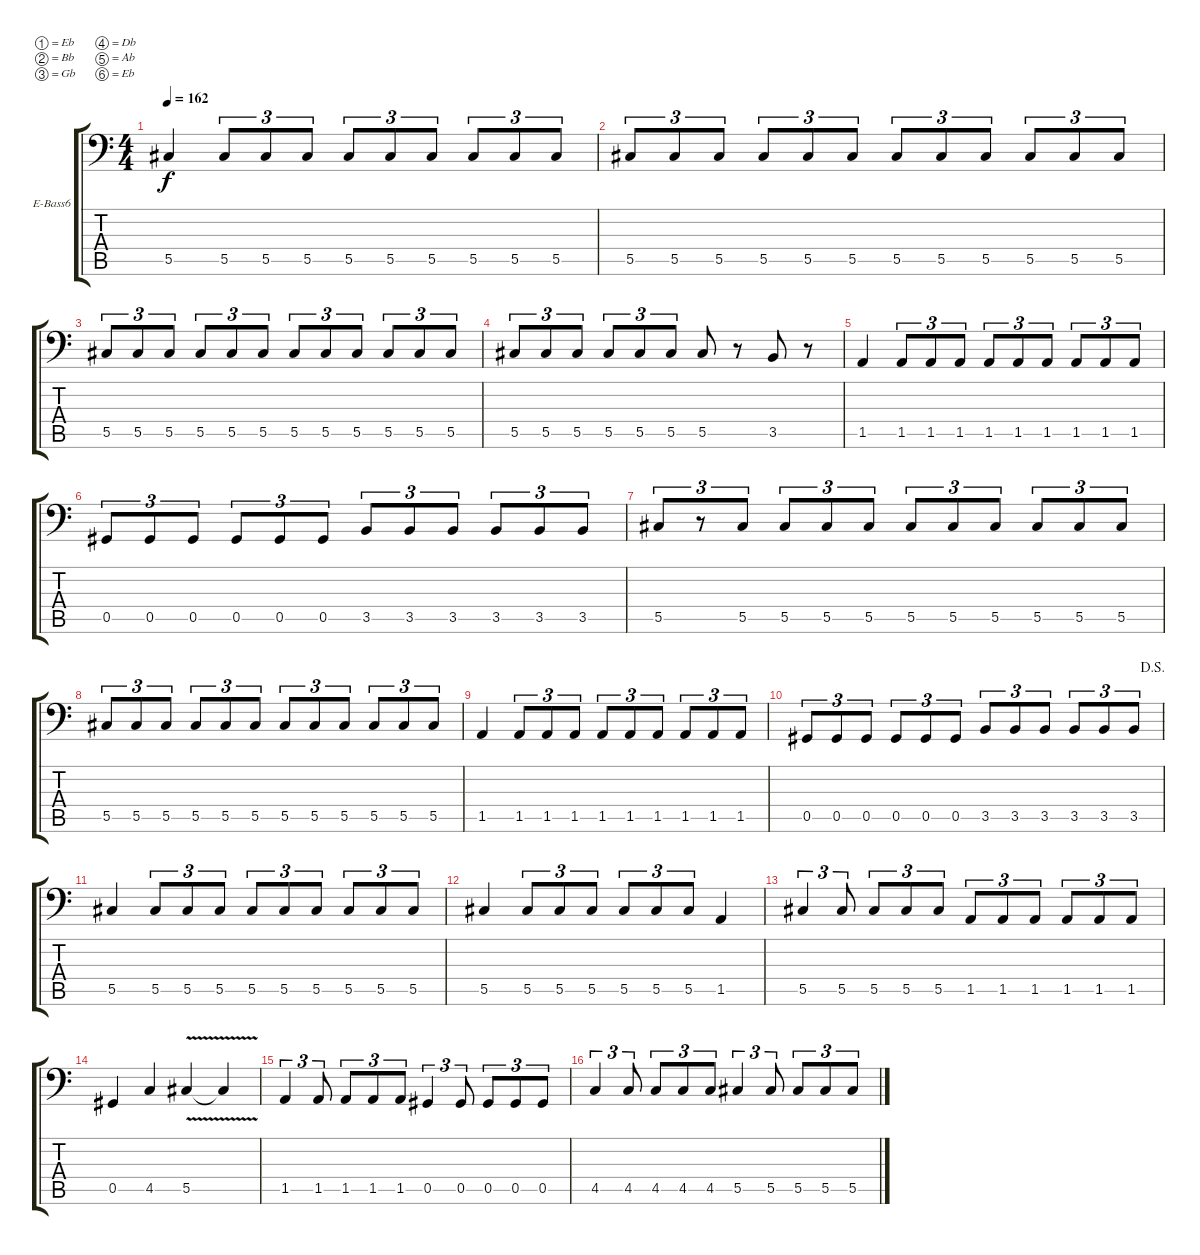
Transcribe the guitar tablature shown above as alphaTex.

\bracketExtendMode groupsimilarinstruments
\firstSystemTrackNameOrientation horizontal
\otherSystemsTrackNameOrientation horizontal
\track ("Bass" "E-Bass6") {instrument electricbasspick}
\staff {score tabs}
\tuning (Eb3 Bb2 Gb2 Db2 Ab1 Eb1)
\ts (4 4)
\tempo 162
\clef f4
\ks c
5.5.4{dy f} 5.5.8{tu (3 2)} 5.5.8{tu (3 2)} 5.5.8{tu (3 2)} 5.5.8{tu (3 2)} 5.5.8{tu (3 2)} 5.5.8{tu (3 2)} 5.5.8{tu (3 2)} 5.5.8{tu (3 2)} 5.5.8{tu (3 2)} |
5.5.8{tu (3 2)} 5.5.8{tu (3 2)} 5.5.8{tu (3 2)} 5.5.8{tu (3 2)} 5.5.8{tu (3 2)} 5.5.8{tu (3 2)} 5.5.8{tu (3 2)} 5.5.8{tu (3 2)} 5.5.8{tu (3 2)} 5.5.8{tu (3 2)} 5.5.8{tu (3 2)} 5.5.8{tu (3 2)} |
5.5.8{tu (3 2)} 5.5.8{tu (3 2)} 5.5.8{tu (3 2)} 5.5.8{tu (3 2)} 5.5.8{tu (3 2)} 5.5.8{tu (3 2)} 5.5.8{tu (3 2)} 5.5.8{tu (3 2)} 5.5.8{tu (3 2)} 5.5.8{tu (3 2)} 5.5.8{tu (3 2)} 5.5.8{tu (3 2)} |
5.5.8{tu (3 2)} 5.5.8{tu (3 2)} 5.5.8{tu (3 2)} 5.5.8{tu (3 2)} 5.5.8{tu (3 2)} 5.5.8{tu (3 2)} 5.5.8 r.8 3.5.8 r.8 |
1.5.4 1.5.8{tu (3 2)} 1.5.8{tu (3 2)} 1.5.8{tu (3 2)} 1.5.8{tu (3 2)} 1.5.8{tu (3 2)} 1.5.8{tu (3 2)} 1.5.8{tu (3 2)} 1.5.8{tu (3 2)} 1.5.8{tu (3 2)} |
0.5.8{tu (3 2)} 0.5.8{tu (3 2)} 0.5.8{tu (3 2)} 0.5.8{tu (3 2)} 0.5.8{tu (3 2)} 0.5.8{tu (3 2)} 3.5.8{tu (3 2)} 3.5.8{tu (3 2)} 3.5.8{tu (3 2)} 3.5.8{tu (3 2)} 3.5.8{tu (3 2)} 3.5.8{tu (3 2)} |
5.5.8{tu (3 2)} r.8{tu (3 2)} 5.5.8{tu (3 2)} 5.5.8{tu (3 2)} 5.5.8{tu (3 2)} 5.5.8{tu (3 2)} 5.5.8{tu (3 2)} 5.5.8{tu (3 2)} 5.5.8{tu (3 2)} 5.5.8{tu (3 2)} 5.5.8{tu (3 2)} 5.5.8{tu (3 2)} |
5.5.8{tu (3 2)} 5.5.8{tu (3 2)} 5.5.8{tu (3 2)} 5.5.8{tu (3 2)} 5.5.8{tu (3 2)} 5.5.8{tu (3 2)} 5.5.8{tu (3 2)} 5.5.8{tu (3 2)} 5.5.8{tu (3 2)} 5.5.8{tu (3 2)} 5.5.8{tu (3 2)} 5.5.8{tu (3 2)} |
1.5.4 1.5.8{tu (3 2)} 1.5.8{tu (3 2)} 1.5.8{tu (3 2)} 1.5.8{tu (3 2)} 1.5.8{tu (3 2)} 1.5.8{tu (3 2)} 1.5.8{tu (3 2)} 1.5.8{tu (3 2)} 1.5.8{tu (3 2)} |
\jump dalsegno
0.5.8{tu (3 2)} 0.5.8{tu (3 2)} 0.5.8{tu (3 2)} 0.5.8{tu (3 2)} 0.5.8{tu (3 2)} 0.5.8{tu (3 2)} 3.5.8{tu (3 2)} 3.5.8{tu (3 2)} 3.5.8{tu (3 2)} 3.5.8{tu (3 2)} 3.5.8{tu (3 2)} 3.5.8{tu (3 2)} |
5.5.4 5.5.8{tu (3 2)} 5.5.8{tu (3 2)} 5.5.8{tu (3 2)} 5.5.8{tu (3 2)} 5.5.8{tu (3 2)} 5.5.8{tu (3 2)} 5.5.8{tu (3 2)} 5.5.8{tu (3 2)} 5.5.8{tu (3 2)} |
5.5.4 5.5.8{tu (3 2)} 5.5.8{tu (3 2)} 5.5.8{tu (3 2)} 5.5.8{tu (3 2)} 5.5.8{tu (3 2)} 5.5.8{tu (3 2)} 1.5.4 |
5.5.4{tu (3 2)} 5.5.8{tu (3 2)} 5.5.8{tu (3 2)} 5.5.8{tu (3 2)} 5.5.8{tu (3 2)} 1.5.8{tu (3 2)} 1.5.8{tu (3 2)} 1.5.8{tu (3 2)} 1.5.8{tu (3 2)} 1.5.8{tu (3 2)} 1.5.8{tu (3 2)} |
0.5.4 4.5.4 5.5{v}.4 5.5{v t}.4 |
1.5.4{tu (3 2)} 1.5.8{tu (3 2)} 1.5.8{tu (3 2)} 1.5.8{tu (3 2)} 1.5.8{tu (3 2)} 0.5.4{tu (3 2)} 0.5.8{tu (3 2)} 0.5.8{tu (3 2)} 0.5.8{tu (3 2)} 0.5.8{tu (3 2)} |
4.5.4{tu (3 2)} 4.5.8{tu (3 2)} 4.5.8{tu (3 2)} 4.5.8{tu (3 2)} 4.5.8{tu (3 2)} 5.5.4{tu (3 2)} 5.5.8{tu (3 2)} 5.5.8{tu (3 2)} 5.5.8{tu (3 2)} 5.5.8{tu (3 2)}
